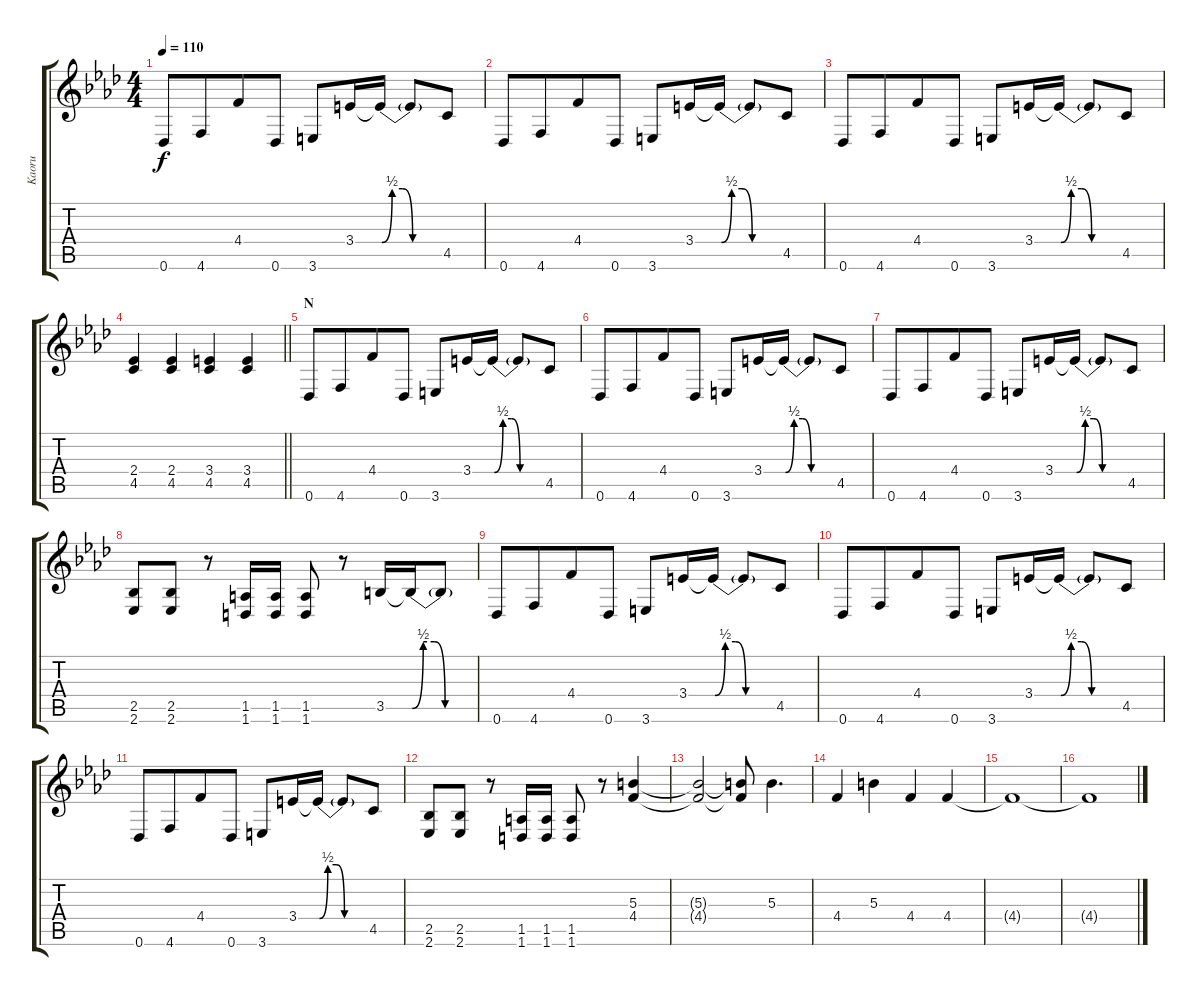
\track ("Kaoru" "Kaoru") {instrument overdrivenguitar}
\staff {score tabs}
\tuning (Eb4 Bb3 Gb3 Db3 Ab2 Db2) {hide}
\ts (4 4)
\tempo 110
\clef g2
\ks fminor
0.6.8{dy f} 4.6.8{beam merge} 4.4.8 0.6.8 3.6.8 3.4.16 3.4{be (custom 0 0 10 2 20 2 30 0 60 0) t}.16 3.4{t}.8 4.5.8 |
0.6.8 4.6.8{beam merge} 4.4.8 0.6.8 3.6.8 3.4.16 3.4{be (custom 0 0 10 2 20 2 30 0 60 0) t}.16 3.4{t}.8 4.5.8 |
0.6.8 4.6.8{beam merge} 4.4.8 0.6.8 3.6.8 3.4.16 3.4{be (custom 0 0 10 2 20 2 30 0 60 0) t}.16 3.4{t}.8 4.5.8 |
\barLineRight lightlight
(2.4 4.5).4 (2.4 4.5).4 (3.4 4.5).4 (3.4 4.5).4 |
\section ("" "N")
0.6.8 4.6.8{beam merge} 4.4.8 0.6.8 3.6.8 3.4.16 3.4{be (custom 0 0 10 2 20 2 30 0 60 0) t}.16 3.4{t}.8 4.5.8 |
0.6.8 4.6.8{beam merge} 4.4.8 0.6.8 3.6.8 3.4.16 3.4{be (custom 0 0 10 2 20 2 30 0 60 0) t}.16 3.4{t}.8 4.5.8 |
0.6.8 4.6.8{beam merge} 4.4.8 0.6.8 3.6.8 3.4.16 3.4{be (custom 0 0 10 2 20 2 30 0 60 0) t}.16 3.4{t}.8 4.5.8 |
(2.5 2.6).8 (2.5 2.6).8 r.8 (1.5 1.6).16 (1.5 1.6).16 (1.5 1.6).8 r.8 3.5.16 3.5{be (custom 0 0 10 2 20 2 30 0 60 0) t}.16 3.5{t}.8 |
0.6.8 4.6.8{beam merge} 4.4.8 0.6.8 3.6.8 3.4.16 3.4{be (custom 0 0 10 2 20 2 30 0 60 0) t}.16 3.4{t}.8 4.5.8 |
0.6.8 4.6.8{beam merge} 4.4.8 0.6.8 3.6.8 3.4.16 3.4{be (custom 0 0 10 2 20 2 30 0 60 0) t}.16 3.4{t}.8 4.5.8 |
0.6.8 4.6.8{beam merge} 4.4.8 0.6.8 3.6.8 3.4.16 3.4{be (custom 0 0 10 2 20 2 30 0 60 0) t}.16 3.4{t}.8 4.5.8 |
(2.5 2.6).8 (2.5 2.6).8 r.8 (1.5 1.6).16 (1.5 1.6).16 (1.5 1.6).8 r.8 (5.3 4.4).4{volume 9} |
(5.3{t} 4.4{t}).2 (5.3{t} 4.4{t}).8 5.3.4{d} |
4.4.4 5.3.4 4.4.4 4.4.4 |
4.4{t}.1 |
4.4{t}.1{volume 0}
